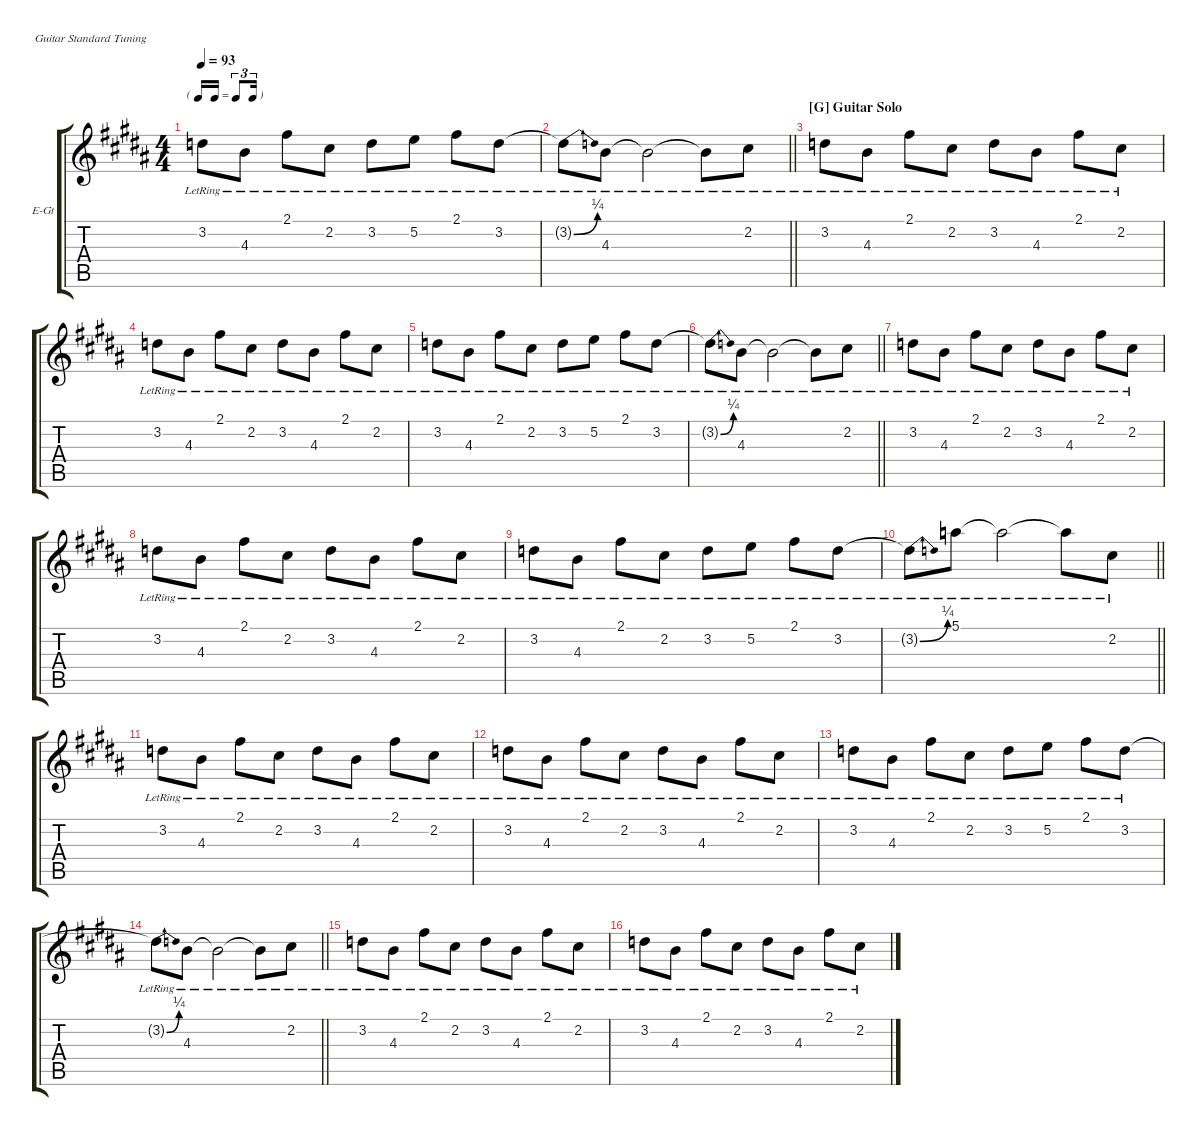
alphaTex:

\hideDynamics
\bracketExtendMode groupsimilarinstruments
\firstSystemTrackNameOrientation horizontal
\otherSystemsTrackNameOrientation horizontal
\track ("ean L" "E-Gt") {multiBarRest instrument electricguitarclean}
\staff {score tabs}
\tuning (E4 B3 G3 D3 A2 E2)
\ts (4 4)
\tf triplet16th
\tempo 93
\clef g2
\ks b
3.2{lr acc forcenatural}.8{dy f} 4.3{lr acc forcenatural}.8 2.1{lr acc #}.8 2.2{lr acc #}.8 3.2{lr acc forcenatural}.8 5.2{lr acc forcenatural}.8 2.1{lr acc #}.8 3.2{lr acc forcenatural}.8 |
\barLineRight lightlight
3.2{be (bend 33.6 0 48 1) lr t acc forcenatural}.8 4.3{lr acc forcenatural}.8 4.3{lr t acc forcenatural}.2 4.3{lr t acc forcenatural}.8 2.2{lr acc #}.8 |
\section ("G" "Guitar Solo")
3.2{lr acc forcenatural}.8 4.3{lr acc forcenatural}.8 2.1{lr acc #}.8 2.2{lr acc #}.8 3.2{lr acc forcenatural}.8 4.3{lr acc forcenatural}.8 2.1{lr acc #}.8 2.2{lr acc #}.8 |
3.2{lr acc forcenatural}.8 4.3{lr acc forcenatural}.8 2.1{lr acc #}.8 2.2{lr acc #}.8 3.2{lr acc forcenatural}.8 4.3{lr acc forcenatural}.8 2.1{lr acc #}.8 2.2{lr acc #}.8 |
3.2{lr acc forcenatural}.8 4.3{lr acc forcenatural}.8 2.1{lr acc #}.8 2.2{lr acc #}.8 3.2{lr acc forcenatural}.8 5.2{lr acc forcenatural}.8 2.1{lr acc #}.8 3.2{lr acc forcenatural}.8 |
\barLineRight lightlight
3.2{be (bend 33.6 0 48 1) lr t acc forcenatural}.8 4.3{lr acc forcenatural}.8 4.3{lr t acc forcenatural}.2 4.3{lr t acc forcenatural}.8 2.2{lr acc #}.8 |
3.2{lr acc forcenatural}.8 4.3{lr acc forcenatural}.8 2.1{lr acc #}.8 2.2{lr acc #}.8 3.2{lr acc forcenatural}.8 4.3{lr acc forcenatural}.8 2.1{lr acc #}.8 2.2{lr acc #}.8 |
3.2{lr acc forcenatural}.8 4.3{lr acc forcenatural}.8 2.1{lr acc #}.8 2.2{lr acc #}.8 3.2{lr acc forcenatural}.8 4.3{lr acc forcenatural}.8 2.1{lr acc #}.8 2.2{lr acc #}.8 |
3.2{lr acc forcenatural}.8 4.3{lr acc forcenatural}.8 2.1{lr acc #}.8 2.2{lr acc #}.8 3.2{lr acc forcenatural}.8 5.2{lr acc forcenatural}.8 2.1{lr acc #}.8 3.2{lr acc forcenatural}.8 |
\barLineRight lightlight
3.2{be (bend 33.6 0 48 1) lr t acc forcenatural}.8 5.1{lr acc forcenatural}.8 5.1{lr t acc forcenatural}.2 5.1{lr t acc forcenatural}.8 2.2{lr acc #}.8 |
3.2{lr acc forcenatural}.8 4.3{lr acc forcenatural}.8 2.1{lr acc #}.8 2.2{lr acc #}.8 3.2{lr acc forcenatural}.8 4.3{lr acc forcenatural}.8 2.1{lr acc #}.8 2.2{lr acc #}.8 |
3.2{lr acc forcenatural}.8 4.3{lr acc forcenatural}.8 2.1{lr acc #}.8 2.2{lr acc #}.8 3.2{lr acc forcenatural}.8 4.3{lr acc forcenatural}.8 2.1{lr acc #}.8 2.2{lr acc #}.8 |
3.2{lr acc forcenatural}.8 4.3{lr acc forcenatural}.8 2.1{lr acc #}.8 2.2{lr acc #}.8 3.2{lr acc forcenatural}.8 5.2{lr acc forcenatural}.8 2.1{lr acc #}.8 3.2{lr acc forcenatural}.8 |
\barLineRight lightlight
3.2{be (bend 33.6 0 48 1) lr t acc forcenatural}.8 4.3{lr acc forcenatural}.8 4.3{lr t acc forcenatural}.2 4.3{lr t acc forcenatural}.8 2.2{lr acc #}.8 |
3.2{lr acc forcenatural}.8 4.3{lr acc forcenatural}.8 2.1{lr acc #}.8 2.2{lr acc #}.8 3.2{lr acc forcenatural}.8 4.3{lr acc forcenatural}.8 2.1{lr acc #}.8 2.2{lr acc #}.8 |
3.2{lr acc forcenatural}.8 4.3{lr acc forcenatural}.8 2.1{lr acc #}.8 2.2{lr acc #}.8 3.2{lr acc forcenatural}.8 4.3{lr acc forcenatural}.8 2.1{lr acc #}.8 2.2{lr acc #}.8
